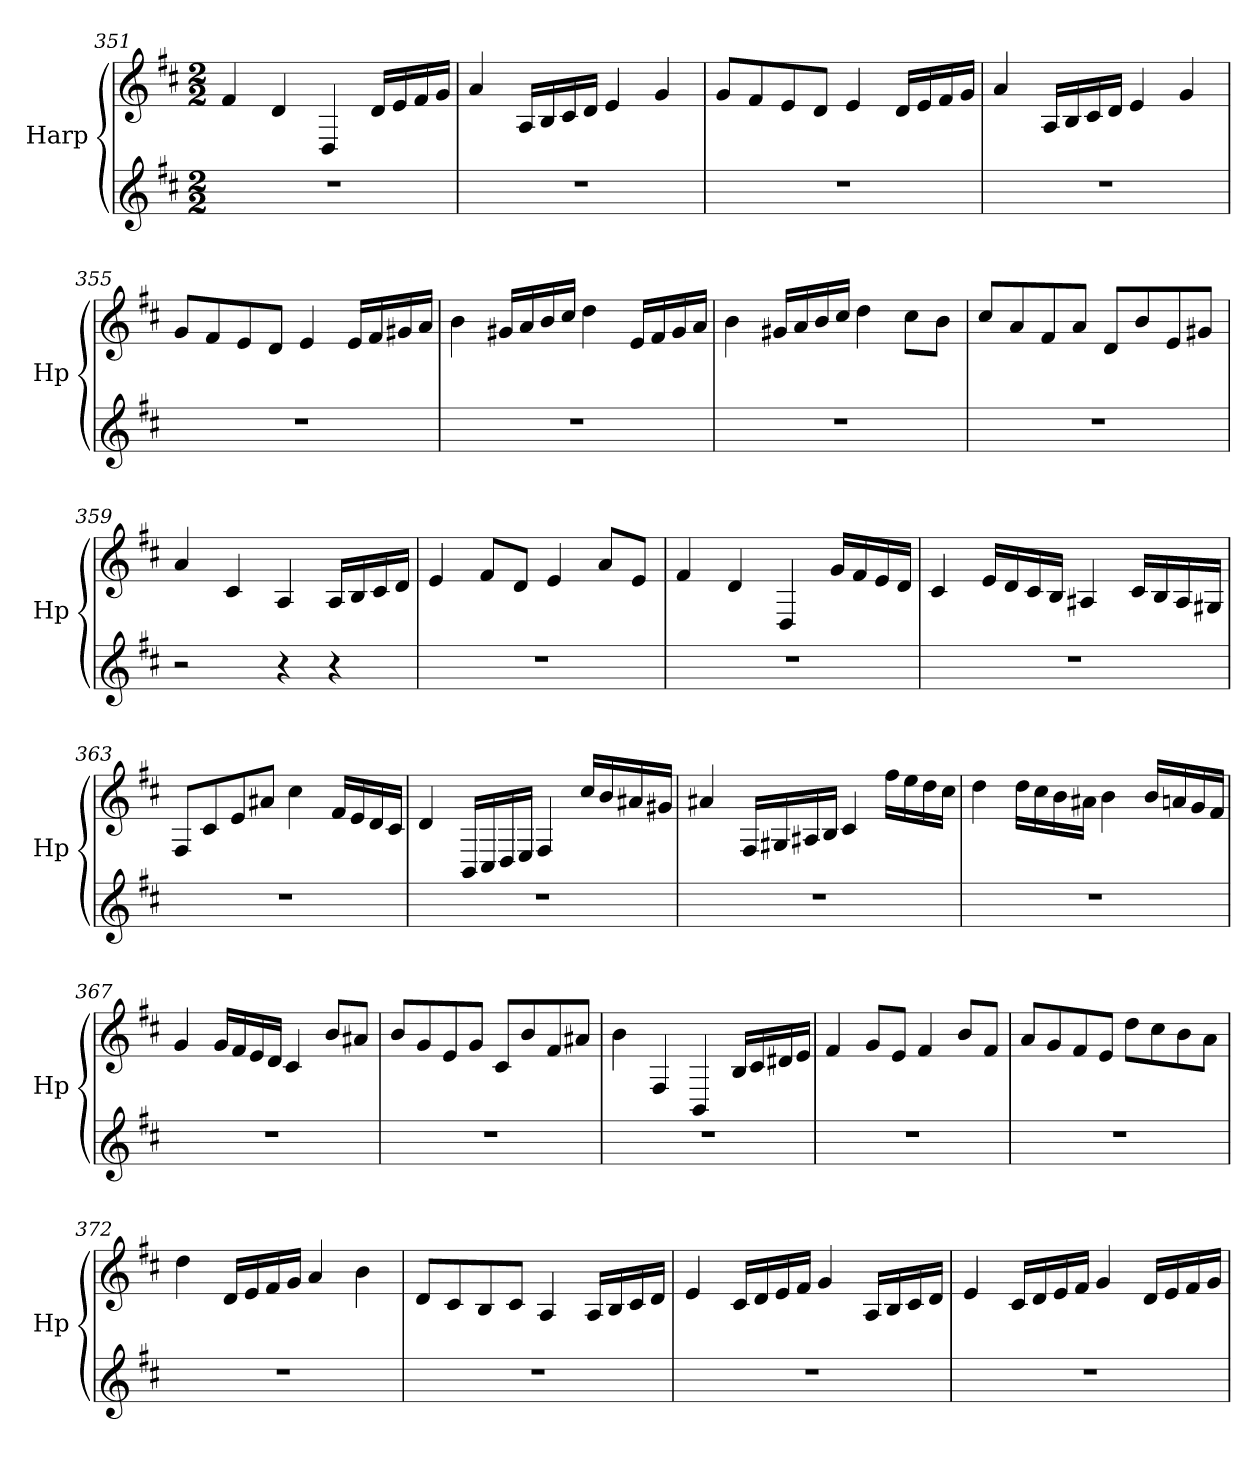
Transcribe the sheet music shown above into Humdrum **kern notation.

**kern	**kern
*part1	*part1
*staff2	*staff1
*I"Harp	*
*I'Hp	*
*clefG2	*clefG2
*k[f#c#]	*k[f#c#]
*M2/2	*M2/2
=351	=351
1r	4f#/
.	4d/
.	4D/
.	16d/LL
.	16e/
.	16f#/
.	16g/JJ
=352	=352
1r	4a/
.	16A/LL
.	16B/
.	16c#/
.	16d/JJ
.	4e/
.	4g/
=353	=353
1r	8g/L
.	8f#/
.	8e/
.	8d/J
.	4e/
.	16d/LL
.	16e/
.	16f#/
.	16g/JJ
=354	=354
1r	4a/
.	16A/LL
.	16B/
.	16c#/
.	16d/JJ
.	4e/
.	4g/
!!LO:PB:g=z
=355	=355
1r	8g/L
.	8f#/
.	8e/
.	8d/J
.	4e/
.	16e/LL
.	16f#/
.	16g#X/
.	16a/JJ
=356	=356
1r	4b\
.	16g#X/LL
.	16a/
.	16b/
.	16cc#/JJ
.	4dd\
.	16e/LL
.	16f#/
.	16g#/
.	16a/JJ
=357	=357
1r	4b\
.	16g#X/LL
.	16a/
.	16b/
.	16cc#/JJ
.	4dd\
.	8cc#\L
.	8b\J
=358	=358
1r	8cc#/L
.	8a/
.	8f#/
.	8a/J
.	8d/L
.	8b/
.	8e/
.	8g#X/J
!!LO:LB:g=z
=359	=359
2r	4a/
.	4c#/
4r	4A/
4r	16A/LL
.	16B/
.	16c#/
.	16d/JJ
=360	=360
1r	4e/
.	8f#/L
.	8d/J
.	4e/
.	8a/L
.	8e/J
=361	=361
1r	4f#/
.	4d/
.	4D/
.	16g/LL
.	16f#/
.	16e/
.	16d/JJ
=362	=362
1r	4c#/
.	16e/LL
.	16d/
.	16c#/
.	16B/JJ
.	4A#X/
.	16c#/LL
.	16B/
.	16A#/
.	16G#X/JJ
!!LO:LB:g=z
=363	=363
1r	8F#/L
.	8c#/
.	8e/
.	8a#X/J
.	4cc#\
.	16f#/LL
.	16e/
.	16d/
.	16c#/JJ
=364	=364
1r	4d/
.	16BB/LL
.	16C#/
.	16D/
.	16E/JJ
.	4F#/
.	16cc#/LL
.	16b/
.	16a#X/
.	16g#X/JJ
=365	=365
1r	4a#X/
.	16F#/LL
.	16G#X/
.	16A#X/
.	16B/JJ
.	4c#/
.	16ff#\LL
.	16ee\
.	16dd\
.	16cc#\JJ
!!LO:LB:g=z
=366	=366
1r	4dd\
.	16dd\LL
.	16cc#\
.	16b\
.	16a#X\JJ
.	4b\
.	16b/LL
.	16an/
.	16g/
.	16f#/JJ
=367	=367
1r	4g/
.	16g/LL
.	16f#/
.	16e/
.	16d/JJ
.	4c#/
.	8b/L
.	8a#X/J
=368	=368
1r	8b/L
.	8g/
.	8e/
.	8g/J
.	8c#/L
.	8b/
.	8f#/
.	8a#X/J
=369	=369
1r	4b\
.	4F#/
.	4BB/
.	16B/LL
.	16c#/
.	16d#X/
.	16e/JJ
=370	=370
1r	4f#/
.	8g/L
.	8e/J
.	4f#/
.	8b/L
.	8f#/J
!!LO:LB:g=z
=371	=371
1r	8a/L
.	8g/
.	8f#/
.	8e/J
.	8dd\L
.	8cc#\
.	8b\
.	8a\J
=372	=372
1r	4dd\
.	16d/LL
.	16e/
.	16f#/
.	16g/JJ
.	4a/
.	4b\
=373	=373
1r	8d/L
.	8c#/
.	8B/
.	8c#/J
.	4A/
.	16A/LL
.	16B/
.	16c#/
.	16d/JJ
=374	=374
1r	4e/
.	16c#/LL
.	16d/
.	16e/
.	16f#/JJ
.	4g/
.	16A/LL
.	16B/
.	16c#/
.	16d/JJ
!!LO:LB:g=z
=375	=375
1r	4e/
.	16c#/LL
.	16d/
.	16e/
.	16f#/JJ
.	4g/
.	16d/LL
.	16e/
.	16f#/
.	16g/JJ
=	=
*-	*-
